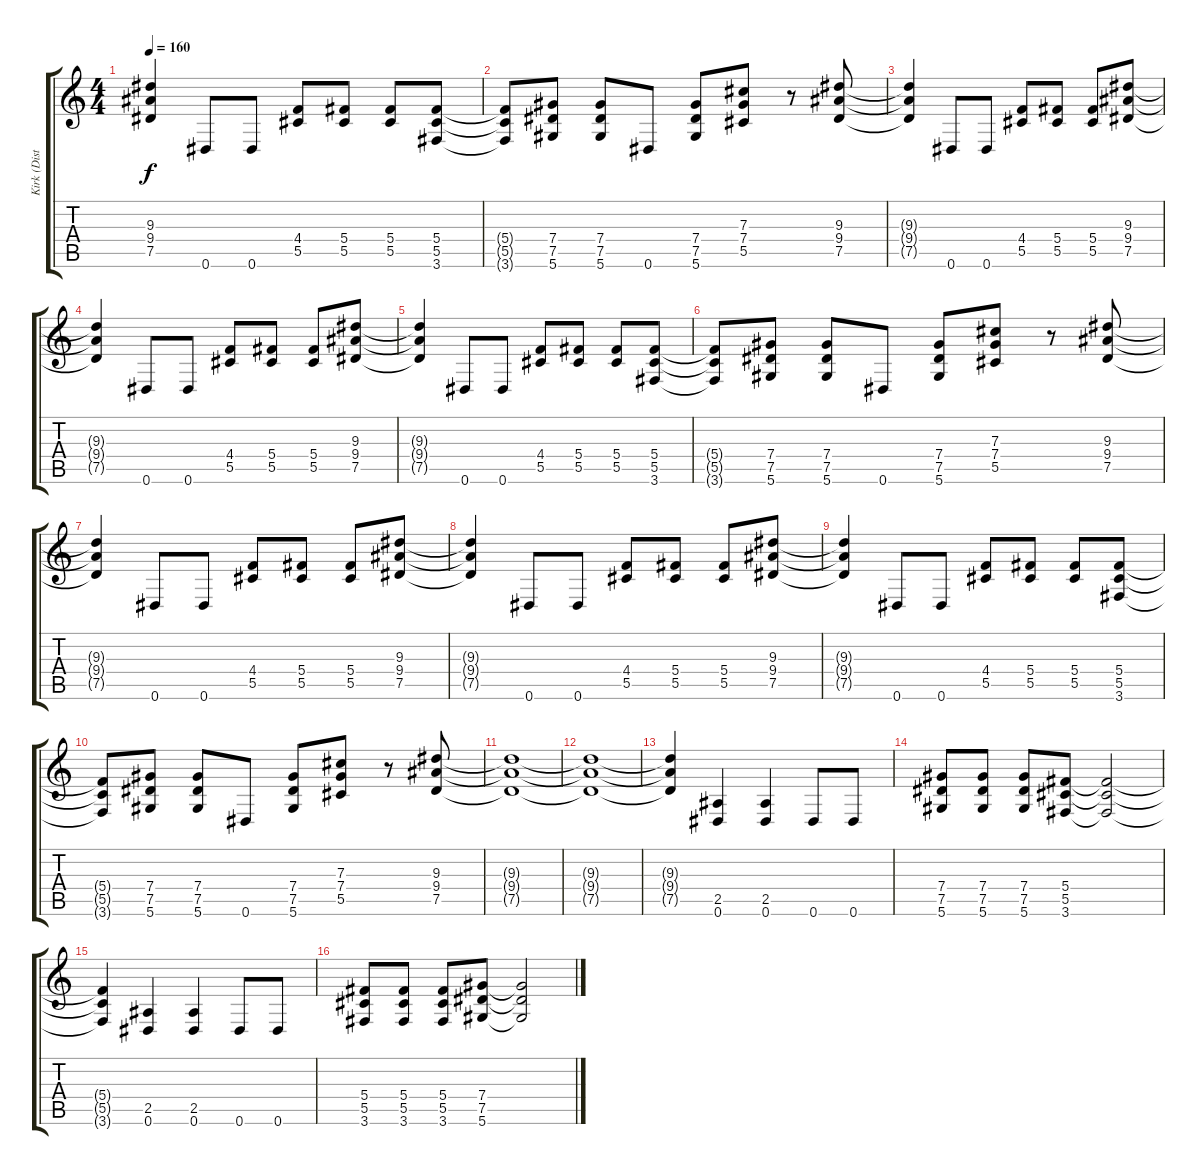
\track ("Kirk (Distortion Guitar)" "Kirk (Dist") {instrument distortionguitar}
\staff {score tabs}
\tuning (Eb4 Bb3 Gb3 Db3 Ab2 Eb2) {hide}
\ts (4 4)
\tempo 160
\clef g2
\ks c
(9.3{t} 9.4{t} 7.5{t}).4{dy f} 0.6.8 0.6.8 (4.4 5.5).8 (5.4 5.5).8 (5.4 5.5).8 (5.4 5.5 3.6).8 |
(5.4{t} 5.5{t} 3.6{t}).8 (7.4 7.5 5.6).8 (7.4 7.5 5.6).8 0.6.8 (7.4 7.5 5.6).8 (7.3 7.4 5.5).8 r.8 (9.3 9.4 7.5).8 |
(9.3{t} 9.4{t} 7.5{t}).4 0.6.8 0.6.8 (4.4 5.5).8 (5.4 5.5).8 (5.4 5.5).8 (9.3 9.4 7.5).8 |
(9.3{t} 9.4{t} 7.5{t}).4 0.6.8 0.6.8 (4.4 5.5).8 (5.4 5.5).8 (5.4 5.5).8 (9.3 9.4 7.5).8 |
(9.3{t} 9.4{t} 7.5{t}).4 0.6.8 0.6.8 (4.4 5.5).8 (5.4 5.5).8 (5.4 5.5).8 (5.4 5.5 3.6).8 |
(5.4{t} 5.5{t} 3.6{t}).8 (7.4 7.5 5.6).8 (7.4 7.5 5.6).8 0.6.8 (7.4 7.5 5.6).8 (7.3 7.4 5.5).8 r.8 (9.3 9.4 7.5).8 |
(9.3{t} 9.4{t} 7.5{t}).4 0.6.8 0.6.8 (4.4 5.5).8 (5.4 5.5).8 (5.4 5.5).8 (9.3 9.4 7.5).8 |
(9.3{t} 9.4{t} 7.5{t}).4 0.6.8 0.6.8 (4.4 5.5).8 (5.4 5.5).8 (5.4 5.5).8 (9.3 9.4 7.5).8 |
(9.3{t} 9.4{t} 7.5{t}).4 0.6.8 0.6.8 (4.4 5.5).8 (5.4 5.5).8 (5.4 5.5).8 (5.4 5.5 3.6).8 |
(5.4{t} 5.5{t} 3.6{t}).8 (7.4 7.5 5.6).8 (7.4 7.5 5.6).8 0.6.8 (7.4 7.5 5.6).8 (7.3 7.4 5.5).8 r.8 (9.3 9.4 7.5).8 |
(9.3{t} 9.4{t} 7.5{t}).1 |
(9.3{t} 9.4{t} 7.5{t}).1 |
(9.3{t} 9.4{t} 7.5{t}).4 (2.5 0.6).4 (2.5 0.6).4 0.6.8 0.6.8 |
(7.4 7.5 5.6).8 (7.4 7.5 5.6).8 (7.4 7.5 5.6).8 (5.4 5.5 3.6).8 (5.4{t} 5.5{t} 3.6{t}).2 |
(5.4{t} 5.5{t} 3.6{t}).4 (2.5 0.6).4 (2.5 0.6).4 0.6.8 0.6.8 |
(5.4 5.5 3.6).8 (5.4 5.5 3.6).8 (5.4 5.5 3.6).8 (7.4 7.5 5.6).8 (7.4{t} 7.5{t} 5.6{t}).2
